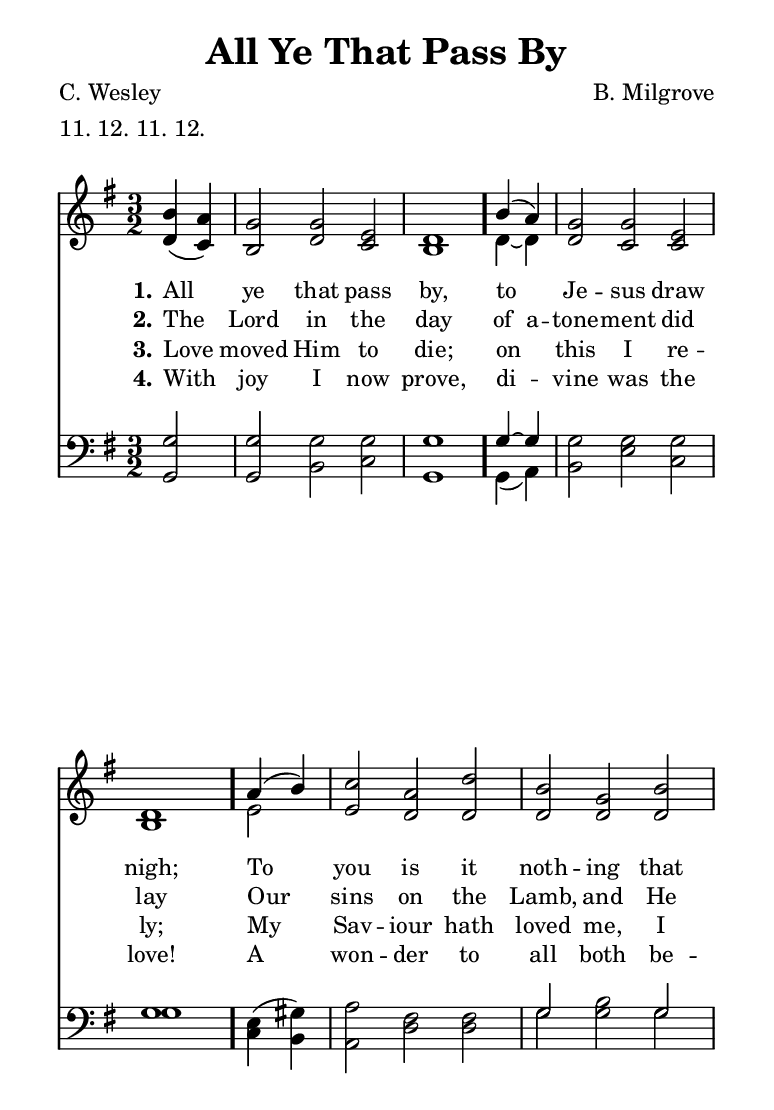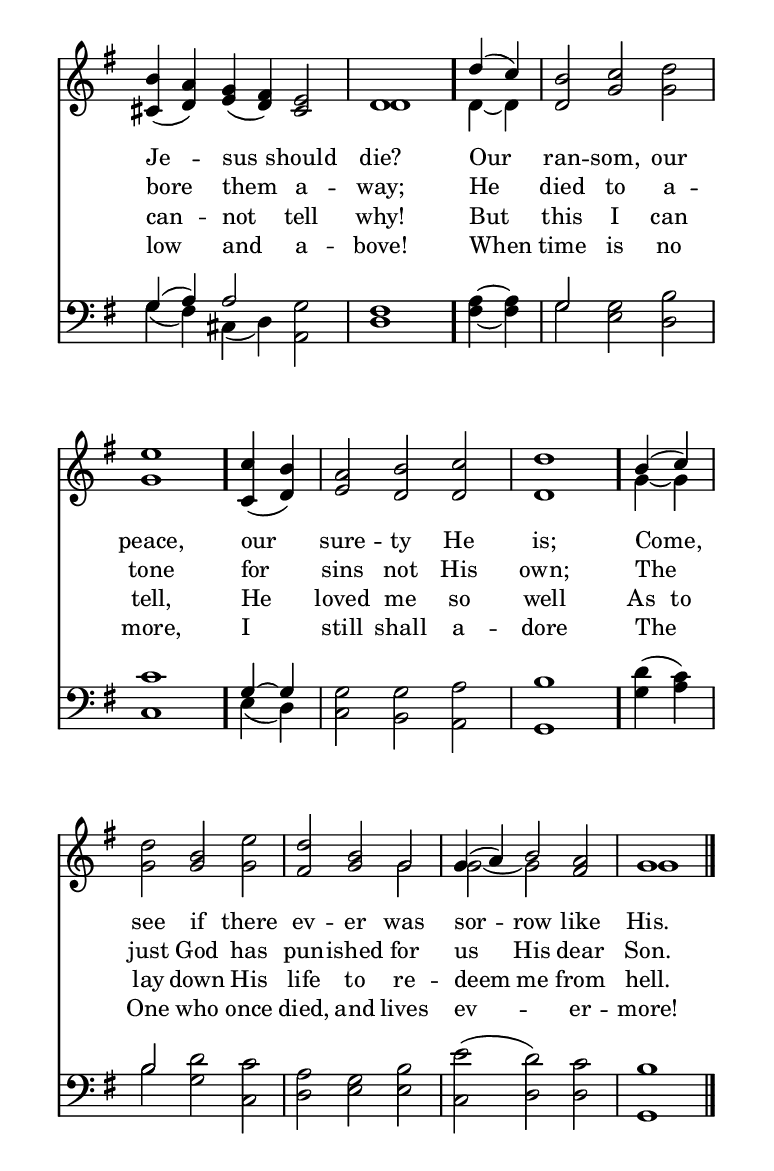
\include "common/global.ily"
\paper {
  \include "common/paper.ily"
  %ragged-bottom = ##t
  %ragged-last-bottom = ##t
  %systems-per-page = ##f
  %page-count = ##f
}

\header{
  %gospel
  hymnnumber = "60"
  title = "All Ye That Pass By"
  tunename = "Harwich"
  meter = "11. 12. 11. 12."
  poet = "C. Wesley"
  composer = "B. Milgrove"
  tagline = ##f
}

% for fermata in MIDI
ta = { \tempo 4=140 }
tb = { \tempo 4=70  }

patternAA = { c4 c4 | c2 c2 c2 | c1 }
patternAB = { c2    | c2 c2 c2 | c1 \patternAA }

patternBA = { c4 c4 | c2 c2 c2 | c2 c2 c2 c4( c4) c4( c4) c2 | c1 }
patternBB = { c2    | c2 c2 c2 | c2 c2 c2 c4( c4) c4( c4) c2 | c1 }
patternBC = { c4 c4 | c2 c2 c2 | c2 c2 c2 c4( c4) c2      c2 | c1 }
patternBD = { c4 c4 | c2 c2 c2 | c2 c2 c2 c2      c2      c2 | c1 }

global = {
  \include "common/overrides.ily"
  \override Staff.TimeSignature.style = #'numbered
  \time 3/2
  \override Score.MetronomeMark.transparent = ##t % hide all fermata changes too
  \ta
  \key g \major
  \partial 2
  \autoBeamOff
}

notesSoprano = {
\global
\relative c'' {

  \changePitch \patternAA { b( a) | g g e | d | b'( a) | g g e | d }
  \changePitch \patternBA { a'( b) | c a d | b g b | b( a) g( fis) e | d }
  \changePitch \patternAA { d'( c) | b c d | e | c( b) | a b c | d }
  \changePitch \patternBC { b( c) | d b e | d b g | g( a) b a | g }

  \bar "|."

}
}

notesAlto = {
\global
\relative e' {

  \changePitch \patternAA { d( c) | b d c | b | d ~ d | d c c | b }
  \changePitch \patternBB { e | e d d | d d d | cis( d) e( d) cis | d }
  \changePitch \patternAA { d ~ d | d | g g | g | c,( d) | e d d | d }
  \changePitch \patternBD { g ~ g | g g g | fis g g | g ~ g fis | g }

}
}

notesTenor = {
\global
\relative a {

  \changePitch \patternAB { g | g g g | g | g ~ g | g g g | g }
  \changePitch \patternBC { e( gis) | a fis fis | g b g | g( a) a g | fis }
  \changePitch \patternAA { a ~ a | g g b | c | g ~ g | g g a | b }
  \changePitch \patternBD { d( c) | b d c | a g b | e( d) c | b }

}
}

notesBass = {
\global
\relative f, {

  \changePitch \patternAB { g | g b c | g | g( a) | b e c | g' }
  \changePitch \patternBA { c,( b) | a d d | g g g | g( fis) cis( d) a | d }
  \changePitch \patternAA { fis ~ fis | g e d | c | e( d) c b a | g }
  \changePitch \patternBD { g'( a) | b g c, | d e e | c( d) d | g, }

}
}

wordsA = \lyricmode {
\set stanza = "1."

All ye that pass by, \bar "." to Je -- sus draw nigh; \bar "." \eogbreak
To you is it noth -- ing that Je -- sus should die? \bar "." \eogbreak
Our ran -- som, our peace, \bar "." our sure -- ty He is; \bar "." \eogbreak
Come, see if there ev -- er was sor -- row like His. \bar "." \eogbreak

}

wordsB = \lyricmode {
\set stanza = "2."

The Lord in the day { \mon } of a -- { \moff } tone -- ment did lay
Our sins on the Lamb, and He bore them a -- way;
He died to a -- tone for sins not His own;
The just God has pun -- ished for us His dear Son.

}

wordsC = \lyricmode {
\set stanza = "3."

Love moved Him to die; on this I re -- ly;
My Sav -- iour hath loved me, I can -- not tell why!
But this I can tell, He loved me so well
{ \mon } As to { \moff } lay down His life to re -- deem me from hell.

}

wordsD = \lyricmode {
\set stanza = "4."

With joy I now prove, di -- vine was the love!
A won -- der to all both be -- low and a -- bove!
When time is no more, I still shall a -- dore
The One who once died, and lives ev -- _ er -- more!

}

\score {
  \context ChoirStaff <<
    \context Staff = upper <<
      \set Staff.autoBeaming = ##f
      \set ChoirStaff.systemStartDelimiter = #'SystemStartBar
      \set ChoirStaff.printPartCombineTexts = ##f
      \partcombine #'(2 . 9) \notesSoprano \notesAlto
      \context NullVoice = sopranos { \voiceOne << \notesSoprano >> }
      \context Lyrics = one   \lyricsto sopranos \wordsA
      \context Lyrics = two   \lyricsto sopranos \wordsB
      \context Lyrics = three \lyricsto sopranos \wordsC
      \context Lyrics = four  \lyricsto sopranos \wordsD
    >>
    \context Staff = men <<
      \set Staff.autoBeaming = ##f
      \clef bass
      \set ChoirStaff.printPartCombineTexts = ##f
      \partcombine #'(2 . 9) \notesTenor \notesBass
    >>
  >>
  \layout {
    \include "common/layout.ily"
  }
  \midi{
    \include "common/midi.ily"
  }
}

\version "2.19.49"  % necessary for upgrading to future LilyPond versions.

% vi:set et ts=2 sw=2 ai nocindent syntax=lilypond:
